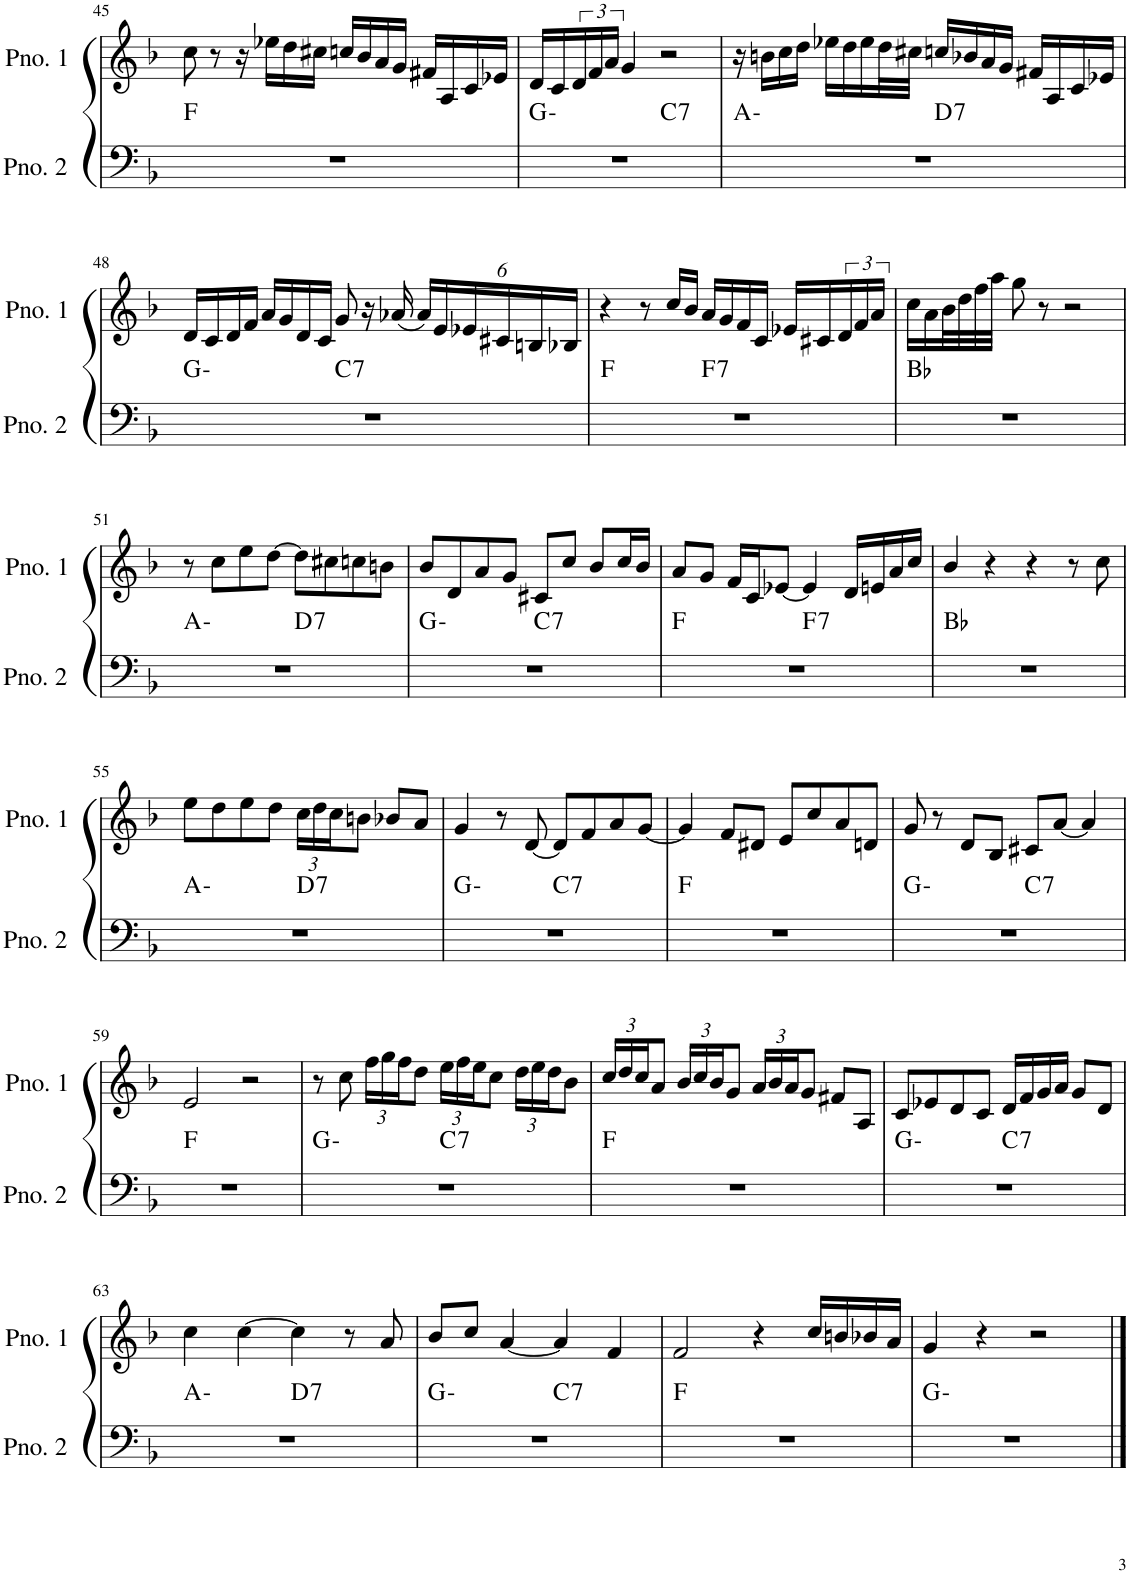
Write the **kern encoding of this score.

**kern	**harte	**kern
*part2	*part2	*part1
*staff2	*	*staff1
*I"ピアノ 2	*	*I"ピアノ 1
!!LO:PB:g=z
*clefF4	*	*clefG2
*k[b-]	*	*k[b-]
*M4/4	*	*M4/4
=45	=45	=45
1r	F:maj	8cc\
.	.	8r
.	.	16r
.	.	16ee-X\LL
.	.	16dd\
.	.	16cc#X\JJ
.	.	16ccn/LL
.	.	16b-/
.	.	16a/
.	.	16g/JJ
.	.	16f#X/LL
.	.	16A/
.	.	16c/
.	.	16e-X/JJ
=46	=46	=46
*^	*	*
1r	2ryy	G:min	16d/LL
.	.	.	16c/
.	.	.	24d/
.	.	.	24f/
.	.	.	24a/JJ
.	.	.	4g/
!	!	!LO:H:kt=7	!
.	2ryy	C:7	2r
=47	=47	=47	=47
1r	2ryy	A:min	16r
.	.	.	16bn\LL
.	.	.	16cc\
.	.	.	16dd\JJ
.	.	.	16ee-X\LL
.	.	.	16dd\
.	.	.	16ee-\
.	.	.	32dd\L
.	.	.	32cc#X\JJJ
!	!	!LO:H:kt=7	!
.	2ryy	D:7	16ccn/LL
.	.	.	16b-X/
.	.	.	16a/
.	.	.	16g/JJ
.	.	.	16f#X/LL
.	.	.	16A/
.	.	.	16c/
.	.	.	16e-X/JJ
!!LO:LB:g=z
=48	=48	=48	=48
1r	2ryy	G:min	16d/LL
.	.	.	16c/
.	.	.	16d/
.	.	.	16f/JJ
.	.	.	16a/LL
.	.	.	16g/
.	.	.	16d/
.	.	.	16c/JJ
!	!	!LO:H:kt=7	!
.	2ryy	C:7	8g/
.	.	.	16r
.	.	.	(16a-X/
*	*	*	*Xbrackettup
.	.	.	24a-/LL)
.	.	.	24e/
.	.	.	24e-X/
.	.	.	24c#X/
.	.	.	24Bn/
.	.	.	24B-X/JJ
=49	=49	=49	=49
1r	2ryy	F:maj	4r
.	.	.	8r
.	.	.	16cc/LL
.	.	.	16b-/JJ
!	!	!LO:H:kt=7	!
.	2ryy	F:7	16a/LL
.	.	.	16g/
.	.	.	16f/
.	.	.	16c/JJ
.	.	.	16e-X/LL
.	.	.	16c#X/
*	*	*	*brackettup
.	.	.	24d/
.	.	.	24f/
.	.	.	24a/JJ
*v	*v	*	*
=50	=50	=50
1r	Bb:maj	16cc\LL
.	.	16a\
.	.	32b-\L
.	.	32dd\
.	.	32ff\
.	.	32aa\JJJ
.	.	8gg\
.	.	8r
.	.	2r
!!LO:LB:g=z
=51	=51	=51
*^	*	*
1r	2ryy	A:min	8r
.	.	.	8cc\L
.	.	.	8ee\
.	.	.	[8dd\J
!	!	!LO:H:kt=7	!
.	2ryy	D:7	8dd\L]
.	.	.	8cc#X\
.	.	.	8ccn\
.	.	.	8bn\J
=52	=52	=52	=52
1r	2ryy	G:min	8b-/L
.	.	.	8d/
.	.	.	8a/
.	.	.	8g/J
!	!	!LO:H:kt=7	!
.	2ryy	C:7	8c#X/L
.	.	.	8cc/J
.	.	.	8b-/L
.	.	.	16cc/L
.	.	.	16b-/JJ
=53	=53	=53	=53
1r	2ryy	F:maj	8a/L
.	.	.	8g/J
.	.	.	16f/LL
.	.	.	16c/J
.	.	.	[8e-X/J
!	!	!LO:H:kt=7	!
.	2ryy	F:7	4e-/]
.	.	.	16d/LL
.	.	.	16en/
.	.	.	16a/
.	.	.	16cc/JJ
*v	*v	*	*
=54	=54	=54
1r	Bb:maj	4b-/
.	.	4r
.	.	4r
.	.	8r
.	.	8cc\
!!LO:LB:g=z
=55	=55	=55
*^	*	*
1r	2ryy	A:min	8ee\L
.	.	.	8dd\
.	.	.	8ee\
.	.	.	8dd\J
*	*	*	*Xbrackettup
!	!	!LO:H:kt=7	!
.	2ryy	D:7	24cc\LL
.	.	.	24dd\
.	.	.	24cc\J
.	.	.	8bn\J
.	.	.	8b-X/L
.	.	.	8a/J
=56	=56	=56	=56
1r	2ryy	G:min	4g/
.	.	.	8r
.	.	.	[8d/
!	!	!LO:H:kt=7	!
.	2ryy	C:7	8d/L]
.	.	.	8f/
.	.	.	8a/
.	.	.	[8g/J
*v	*v	*	*
=57	=57	=57
1r	F:maj	4g/]
.	.	8f/L
.	.	8d#X/J
.	.	8e/L
.	.	8cc/
.	.	8a/
.	.	8dn/J
=58	=58	=58
*^	*	*
1r	2ryy	G:min	8g/
.	.	.	8r
.	.	.	8d/L
.	.	.	8B-/J
!	!	!LO:H:kt=7	!
.	2ryy	C:7	8c#X/L
.	.	.	[8a/J
.	.	.	4a/]
*v	*v	*	*
!!LO:LB:g=z
=59	=59	=59
1r	F:maj	2e/
.	.	2r
=60	=60	=60
*^	*	*
1r	2ryy	G:min	8r
.	.	.	8cc\
.	.	.	24ff\LL
.	.	.	24gg\
.	.	.	24ff\J
.	.	.	8dd\J
!	!	!LO:H:kt=7	!
.	2ryy	C:7	24ee\LL
.	.	.	24ff\
.	.	.	24ee\J
.	.	.	8cc\J
.	.	.	24dd\LL
.	.	.	24ee\
.	.	.	24dd\J
.	.	.	8b-\J
*v	*v	*	*
=61	=61	=61
1r	F:maj	24cc/LL
.	.	24dd/
.	.	24cc/J
.	.	8a/J
.	.	24b-/LL
.	.	24cc/
.	.	24b-/J
.	.	8g/J
.	.	24a/LL
.	.	24b-/
.	.	24a/J
.	.	8g/J
.	.	8f#X/L
.	.	8A/J
=62	=62	=62
*^	*	*
1r	2ryy	G:min	8c/L
.	.	.	8e-X/
.	.	.	8d/
.	.	.	8c/J
!	!	!LO:H:kt=7	!
.	2ryy	C:7	16d/LL
.	.	.	16f/
.	.	.	16g/
.	.	.	16a/JJ
.	.	.	8g/L
.	.	.	8d/J
!!LO:LB:g=z
=63	=63	=63	=63
1r	2ryy	A:min	4cc\
.	.	.	[4cc\
!	!	!LO:H:kt=7	!
.	2ryy	D:7	4cc\]
.	.	.	8r
.	.	.	8a/
=64	=64	=64	=64
1r	2ryy	G:min	8b-/L
.	.	.	8cc/J
.	.	.	[4a/
!	!	!LO:H:kt=7	!
.	2ryy	C:7	4a/]
.	.	.	4f/
*v	*v	*	*
=65	=65	=65
1r	F:maj	2f/
.	.	4r
.	.	16cc/LL
.	.	16bn/
.	.	16b-X/
.	.	16a/JJ
=66	=66	=66
1r	G:min	4g/
.	.	4r
.	.	2r
==	==	==
*-	*-	*-
